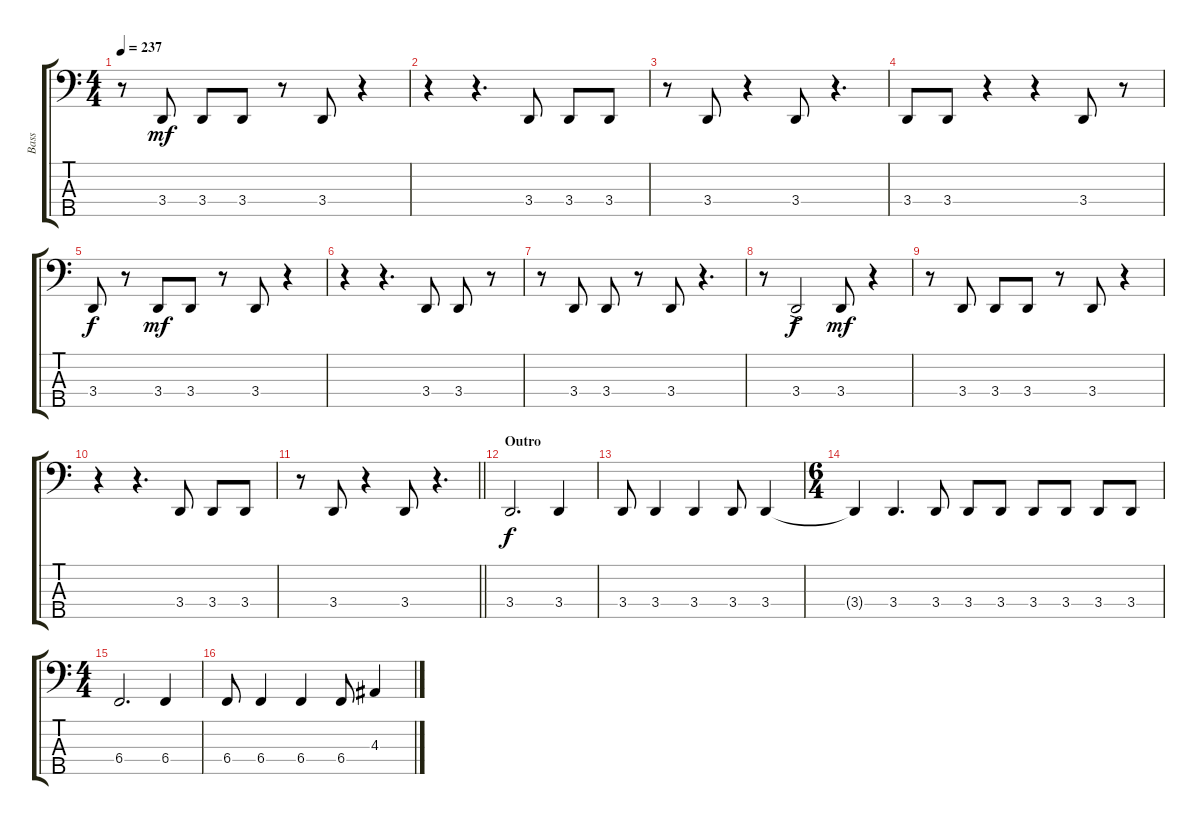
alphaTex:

\track ("Bass" "Bass") {instrument electricbassfinger}
\staff {score tabs}
\tuning (E2 B1 Gb1 B0 Ab0) {hide}
\ts (4 4)
\tempo 237
\clef f4
\ks c
r.8{dy mf} 3.4.8 3.4.8 3.4.8 r.8 3.4.8 r.4 |
r.4 r.4{d} 3.4.8 3.4.8 3.4.8 |
r.8 3.4.8 r.4 3.4.8 r.4{d} |
3.4.8 3.4.8 r.4 r.4 3.4.8 r.8 |
3.4.8{dy f} r.8 3.4.8{dy mf} 3.4.8 r.8 3.4.8 r.4 |
r.4 r.4{d} 3.4.8 3.4.8 r.8 |
r.8 3.4.8 3.4.8 r.8 3.4.8 r.4{d} |
r.8 3.4{ac}.2{dy f} 3.4.8{dy mf} r.4 |
r.8 3.4.8 3.4.8 3.4.8 r.8 3.4.8 r.4 |
r.4 r.4{d} 3.4.8 3.4.8 3.4.8 |
\barLineRight lightlight
r.8 3.4.8 r.4 3.4.8 r.4{d} |
\section ("" "Outro")
3.4.2{d dy f} 3.4.4 |
3.4.8 3.4.4 3.4.4 3.4.8 3.4.4 |
\ts (6 4)
3.4{t}.4 3.4.4{d} 3.4.8 3.4.8 3.4.8 3.4.8 3.4.8 3.4.8 3.4.8 |
\ts (4 4)
6.4.2{d} 6.4.4 |
6.4.8 6.4.4 6.4.4 6.4.8 4.3.4
